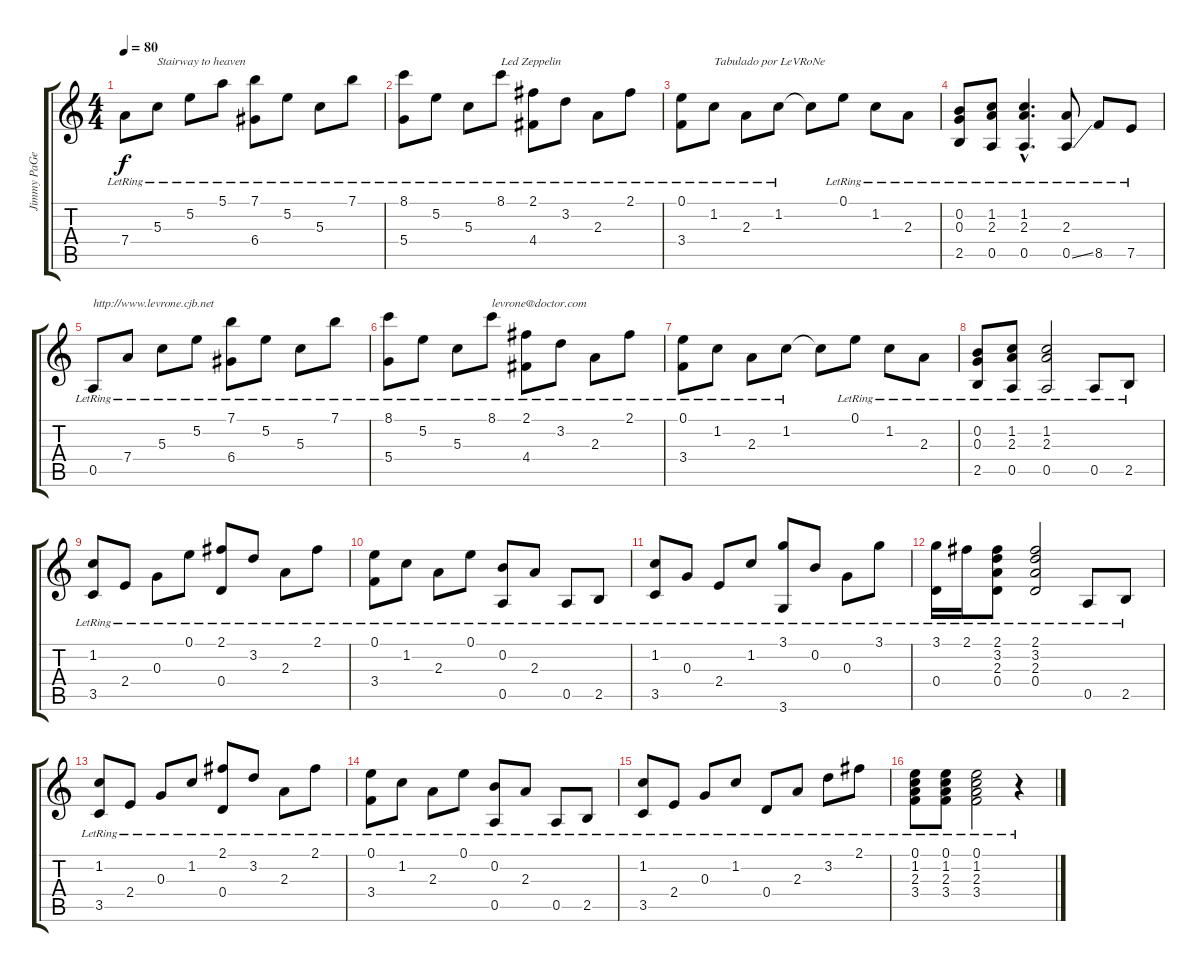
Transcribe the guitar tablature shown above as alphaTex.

\track ("Jimmy PaGe ( Rítmica )" "Jimmy PaGe") {instrument acousticguitarnylon}
\staff {score tabs}
\tuning (E4 B3 G3 D3 A2 E2) {hide}
\ts (4 4)
\tempo 80
\clef g2
\ks c
7.4{lr}.8{dy f instrument acousticguitarnylon} 5.3{lr}.8{txt "Stairway to heaven"} 5.2{lr}.8 5.1{lr}.8 (7.1{lr} 6.4{lr}).8 5.2{lr}.8 5.3{lr}.8 7.1{lr}.8 |
(8.1{lr} 5.4{lr}).8 5.2{lr}.8 5.3{lr}.8 8.1{lr}.8{txt "Led Zeppelin"} (2.1{lr} 4.4{lr}).8 3.2{lr}.8 2.3{lr}.8 2.1{lr}.8 |
(0.1{lr} 3.4{lr}).8 1.2{lr}.8{txt "Tabulado por LeVRoNe"} 2.3{lr}.8 1.2{lr}.8 1.2{t}.8 0.1{lr}.8 1.2{lr}.8 2.3{lr}.8 |
(0.2{lr} 0.3{lr} 2.5{lr}).8 (1.2 2.3{lr} 0.5{lr}).8 (1.2{hac lr} 2.3{hac lr} 0.5{hac lr}).4{d} (2.3{lr} 0.5{ss}).8 8.5{lr}.8 7.5{lr}.8 |
0.5{lr}.8{txt "http://www.levrone.cjb.net"} 7.4{lr}.8 5.3{lr}.8 5.2{lr}.8 (7.1{lr} 6.4{lr}).8 5.2{lr}.8 5.3{lr}.8 7.1{lr}.8 |
(8.1{lr} 5.4{lr}).8 5.2{lr}.8 5.3{lr}.8 8.1{lr}.8{txt "levrone@doctor.com"} (2.1{lr} 4.4{lr}).8 3.2{lr}.8 2.3{lr}.8 2.1{lr}.8 |
(0.1{lr} 3.4{lr}).8 1.2{lr}.8 2.3{lr}.8 1.2{lr}.8 1.2{t}.8 0.1{lr}.8 1.2{lr}.8 2.3{lr}.8 |
(0.2{lr} 0.3{lr} 2.5{lr}).8 (1.2{lr} 2.3{lr} 0.5{lr}).8 (1.2{lr} 2.3{lr} 0.5{lr}).2 0.5{lr}.8 2.5{lr}.8 |
(1.2{lr} 3.5{lr}).8 2.4{lr}.8 0.3{lr}.8 0.1{lr}.8 (2.1 0.4{lr}).8 3.2{lr}.8 2.3{lr}.8 2.1{lr}.8 |
(0.1{lr} 3.4{lr}).8 1.2{lr}.8 2.3{lr}.8 0.1{lr}.8 (0.2{lr} 0.5{lr}).8 2.3{lr}.8 0.5{lr}.8 2.5{lr}.8 |
(1.2{lr} 3.5{lr}).8 0.3{lr}.8 2.4{lr}.8 1.2{lr}.8 (3.1{lr} 3.6{lr}).8 0.2{lr}.8 0.3{lr}.8 3.1{lr}.8 |
(3.1{lr} 0.4{lr}).16 2.1{lr}.16 (2.1{lr} 3.2{lr} 2.3{lr} 0.4{lr}).8 (2.1{lr} 3.2{lr} 2.3{lr} 0.4{lr}).2 0.5{lr}.8 2.5{lr}.8 |
(1.2{lr} 3.5{lr}).8 2.4{lr}.8 0.3{lr}.8 1.2{lr}.8 (2.1{lr} 0.4{lr}).8 3.2{lr}.8 2.3{lr}.8 2.1{lr}.8 |
(0.1{lr} 3.4{lr}).8 1.2{lr}.8 2.3{lr}.8 0.1{lr}.8 (0.2{lr} 0.5{lr}).8 2.3{lr}.8 0.5{lr}.8 2.5{lr}.8 |
(1.2{lr} 3.5{lr}).8 2.4{lr}.8 0.3{lr}.8 1.2{lr}.8 0.4{lr}.8 2.3{lr}.8 3.2{lr}.8 2.1{lr}.8 |
(0.1{lr} 1.2{lr} 2.3{lr} 3.4{lr}).8 (0.1{lr} 1.2{lr} 2.3{lr} 3.4{lr}).8 (0.1{lr} 1.2{lr} 2.3{lr} 3.4{lr}).2 r.4
